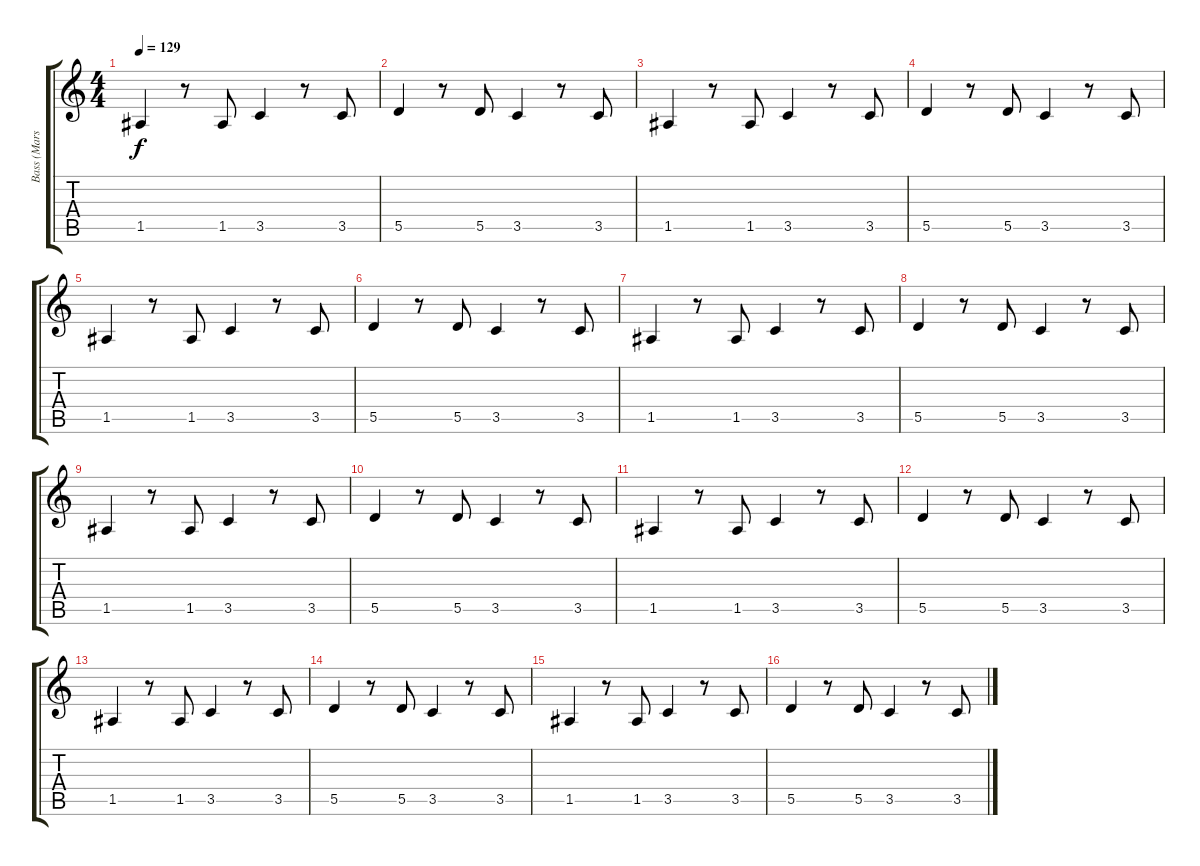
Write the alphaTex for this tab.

\track ("Bass (Marshall)" "Bass (Mars") {instrument acousticguitarnylon}
\staff {score tabs}
\tuning (E4 B3 G3 D3 A2 E2) {hide}
\ts (4 4)
\tempo 129
\clef g2
\ks c
1.5.4{dy f} r.8 1.5.8 3.5.4 r.8 3.5.8 |
5.5.4 r.8 5.5.8 3.5.4 r.8 3.5.8 |
1.5.4 r.8 1.5.8 3.5.4 r.8 3.5.8 |
5.5.4 r.8 5.5.8 3.5.4 r.8 3.5.8 |
1.5.4 r.8 1.5.8 3.5.4 r.8 3.5.8 |
5.5.4 r.8 5.5.8 3.5.4 r.8 3.5.8 |
1.5.4 r.8 1.5.8 3.5.4 r.8 3.5.8 |
5.5.4 r.8 5.5.8 3.5.4 r.8 3.5.8 |
1.5.4 r.8 1.5.8 3.5.4 r.8 3.5.8 |
5.5.4 r.8 5.5.8 3.5.4 r.8 3.5.8 |
1.5.4 r.8 1.5.8 3.5.4 r.8 3.5.8 |
5.5.4 r.8 5.5.8 3.5.4 r.8 3.5.8 |
1.5.4 r.8 1.5.8 3.5.4 r.8 3.5.8 |
5.5.4 r.8 5.5.8 3.5.4 r.8 3.5.8 |
1.5.4 r.8 1.5.8 3.5.4 r.8 3.5.8 |
5.5.4 r.8 5.5.8 3.5.4 r.8 3.5.8
